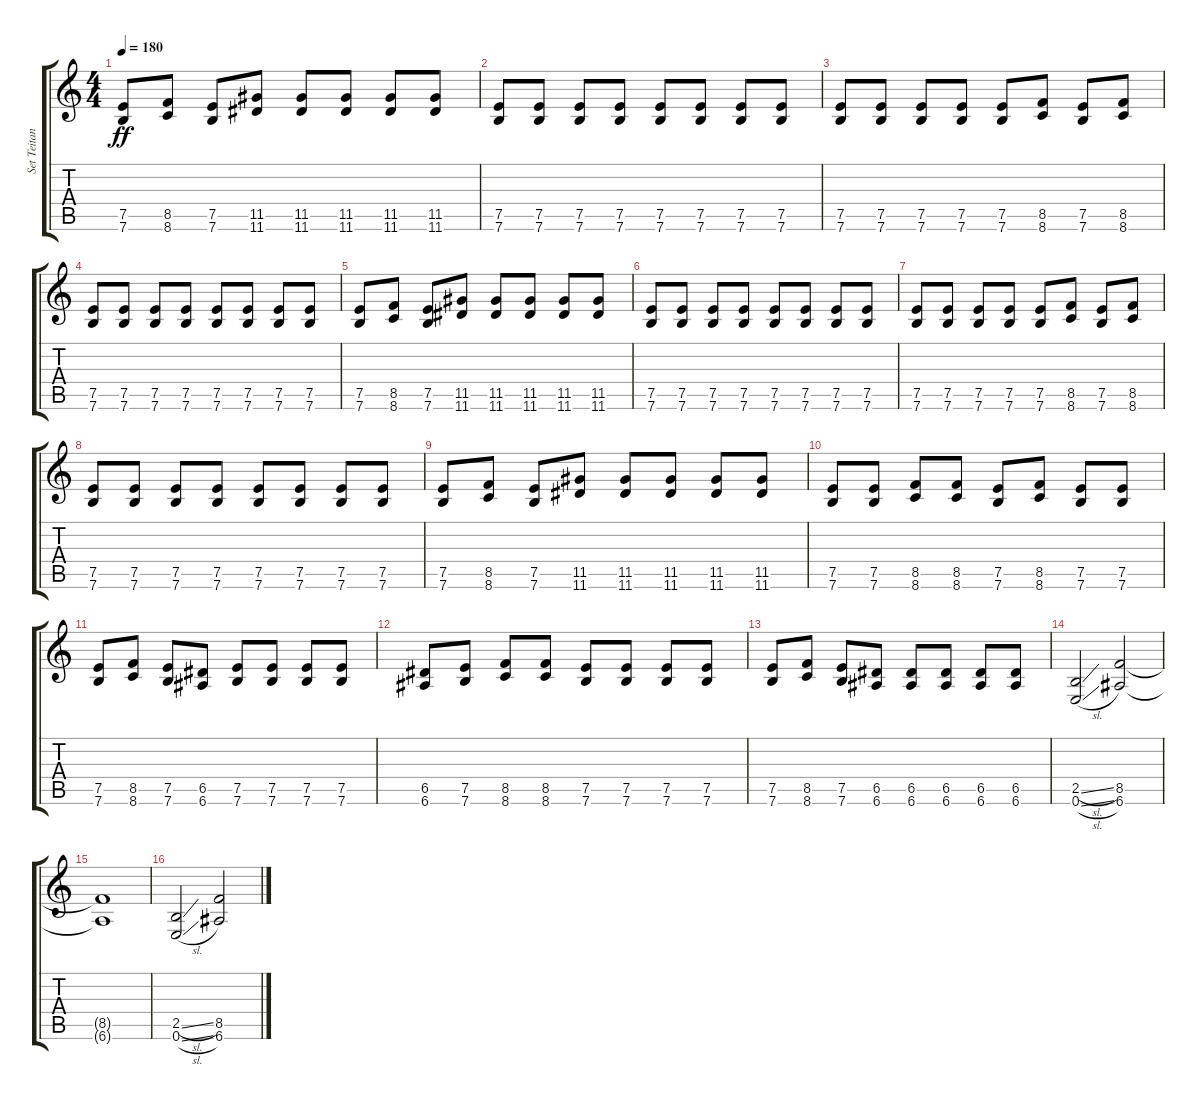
\track ("Set Teitan" "Set Teitan") {instrument distortionguitar}
\staff {score tabs}
\tuning (E4 B3 G3 D3 A2 E2) {hide}
\ts (4 4)
\tempo 180
\clef g2
\ks c
(7.5 7.6).8{dy ff} (8.5 8.6).8 (7.5 7.6).8 (11.5 11.6).8 (11.5 11.6).8 (11.5 11.6).8 (11.5 11.6).8 (11.5 11.6).8 |
(7.5 7.6).8 (7.5 7.6).8 (7.5 7.6).8 (7.5 7.6).8 (7.5 7.6).8 (7.5 7.6).8 (7.5 7.6).8 (7.5 7.6).8 |
(7.5 7.6).8 (7.5 7.6).8 (7.5 7.6).8 (7.5 7.6).8 (7.5 7.6).8 (8.5 8.6).8 (7.5 7.6).8 (8.5 8.6).8 |
(7.5 7.6).8 (7.5 7.6).8 (7.5 7.6).8 (7.5 7.6).8 (7.5 7.6).8 (7.5 7.6).8 (7.5 7.6).8 (7.5 7.6).8 |
(7.5 7.6).8 (8.5 8.6).8 (7.5 7.6).8 (11.5 11.6).8 (11.5 11.6).8 (11.5 11.6).8 (11.5 11.6).8 (11.5 11.6).8 |
(7.5 7.6).8 (7.5 7.6).8 (7.5 7.6).8 (7.5 7.6).8 (7.5 7.6).8 (7.5 7.6).8 (7.5 7.6).8 (7.5 7.6).8 |
(7.5 7.6).8 (7.5 7.6).8 (7.5 7.6).8 (7.5 7.6).8 (7.5 7.6).8 (8.5 8.6).8 (7.5 7.6).8 (8.5 8.6).8 |
(7.5 7.6).8 (7.5 7.6).8 (7.5 7.6).8 (7.5 7.6).8 (7.5 7.6).8 (7.5 7.6).8 (7.5 7.6).8 (7.5 7.6).8 |
(7.5 7.6).8 (8.5 8.6).8 (7.5 7.6).8 (11.5 11.6).8 (11.5 11.6).8 (11.5 11.6).8 (11.5 11.6).8 (11.5 11.6).8 |
(7.5 7.6).8 (7.5 7.6).8 (8.5 8.6).8 (8.5 8.6).8 (7.5 7.6).8 (8.5 8.6).8 (7.5 7.6).8 (7.5 7.6).8 |
(7.5 7.6).8 (8.5 8.6).8 (7.5 7.6).8 (6.5 6.6).8 (7.5 7.6).8 (7.5 7.6).8 (7.5 7.6).8 (7.5 7.6).8 |
(6.5 6.6).8 (7.5 7.6).8 (8.5 8.6).8 (8.5 8.6).8 (7.5 7.6).8 (7.5 7.6).8 (7.5 7.6).8 (7.5 7.6).8 |
(7.5 7.6).8 (8.5 8.6).8 (7.5 7.6).8 (6.5 6.6).8 (6.5 6.6).8 (6.5 6.6).8 (6.5 6.6).8 (6.5 6.6).8 |
(2.5{sl} 0.6{sl}).2 (8.5 6.6).2 |
(8.5{t} 6.6{t}).1 |
(2.5{sl} 0.6{sl}).2 (8.5 6.6).2
